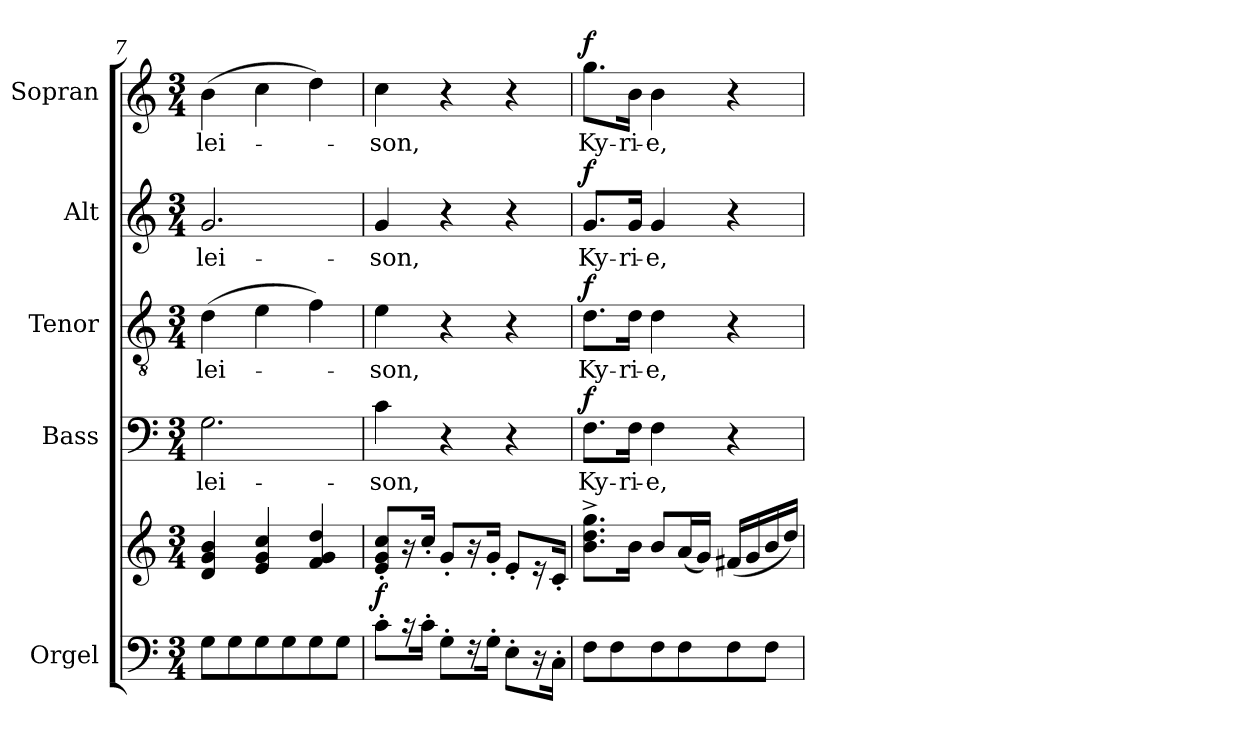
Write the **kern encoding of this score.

**kern	**kern	**dynam	**kern	**text	**dynam	**kern	**text	**dynam	**kern	**text	**dynam	**kern	**text	**dynam
*part5	*part5	*part5	*part4	*part4	*part4	*part3	*part3	*part3	*part2	*part2	*part2	*part1	*part1	*part1
*staff6	*staff5	*staff5/6	*staff4	*staff4	*staff4	*staff3	*staff3	*staff3	*staff2	*staff2	*staff2	*staff1	*staff1	*staff1
*I"Orgel	*	*	*I"Bass	*	*	*I"Tenor	*	*	*I"Alt	*	*	*I"Sopran	*	*
*I'Org.	*	*	*I'B.	*	*	*I'T.	*	*	*I'A.	*	*	*I'S.	*	*
*clefF4	*clefG2	*	*clefF4	*	*	*clefGv2	*	*	*clefG2	*	*	*clefG2	*	*
*k[]	*k[]	*	*k[]	*	*	*k[]	*	*	*k[]	*	*	*k[]	*	*
*C:	*C:	*	*C:	*	*	*C:	*	*	*C:	*	*	*C:	*	*
*M3/4	*M3/4	*	*M3/4	*	*	*M3/4	*	*	*M3/4	*	*	*M3/4	*	*
=7	=7	=7	=7	=7	=7	=7	=7	=7	=7	=7	=7	=7	=7	=7
!	!	!	!	!LO:LY:b	!	!	!LO:LY:b	!	!	!LO:LY:b	!	!	!LO:LY:b	!
8G\L	4d/ 4g/ 4b/	.	2.G\	-lei-	.	(>4d\	-lei-	.	2.g/	-lei-	.	(>4b\	-lei-	.
8G\	.	.	.	.	.	.	.	.	.	.	.	.	.	.
8G\	4e/ 4g/ 4cc/	.	.	.	.	4e\	.	.	.	.	.	4cc\	.	.
8G\	.	.	.	.	.	.	.	.	.	.	.	.	.	.
8G\	4f/ 4g/ 4dd/	.	.	.	.	4f\)	.	.	.	.	.	4dd\)	.	.
8G\J	.	.	.	.	.	.	.	.	.	.	.	.	.	.
=8	=8	=8	=8	=8	=8	=8	=8	=8	=8	=8	=8	=8	=8	=8
!	!	!LO:DY:b	!	!LO:LY:b	!	!	!LO:LY:b	!	!	!LO:LY:b	!	!	!LO:LY:b	!
8c'>\L	8e/'< 8g/'< 8cc/'<L	f	4c\	-son,	.	4e\	-son,	.	4g/	-son,	.	4cc\	-son,	.
16r	16r	.	.	.	.	.	.	.	.	.	.	.	.	.
16c'>\Jk	16cc'</Jk	.	.	.	.	.	.	.	.	.	.	.	.	.
8G'>\L	8g'</L	.	4r	.	.	4r	.	.	4r	.	.	4r	.	.
16r	16r	.	.	.	.	.	.	.	.	.	.	.	.	.
16G'>\Jk	16g'</Jk	.	.	.	.	.	.	.	.	.	.	.	.	.
8E'>\L	8e'</L	.	4r	.	.	4r	.	.	4r	.	.	4r	.	.
16r	16r	.	.	.	.	.	.	.	.	.	.	.	.	.
16C'>\Jk	16c'</Jk	.	.	.	.	.	.	.	.	.	.	.	.	.
=9	=9	=9	=9	=9	=9	=9	=9	=9	=9	=9	=9	=9	=9	=9
!	!	!	!	!LO:LY:b	!LO:DY:a	!	!LO:LY:b	!LO:DY:a	!	!LO:LY:b	!LO:DY:a	!	!LO:LY:b	!LO:DY:a
8F\L	8.b\^> 8.dd\^> 8.gg\^>L	.	8.F\L	Ky-	f	8.d\L	Ky-	f	8.g/L	Ky-	f	8.gg\L	Ky-	f
8F\	.	.	.	.	.	.	.	.	.	.	.	.	.	.
!	!	!	!	!LO:LY:b	!	!	!LO:LY:b	!	!	!LO:LY:b	!	!	!LO:LY:b	!
.	16b\Jk	.	16F\Jk	-ri-	.	16d\Jk	-ri-	.	16g/Jk	-ri-	.	16b\Jk	-ri-	.
!	!	!	!	!LO:LY:b	!	!	!LO:LY:b	!	!	!LO:LY:b	!	!	!LO:LY:b	!
8F\	8b/L	.	4F\	-e,	.	4d\	-e,	.	4g/	-e,	.	4b\	-e,	.
8F\	(<16a/L	.	.	.	.	.	.	.	.	.	.	.	.	.
.	16g/JJ)	.	.	.	.	.	.	.	.	.	.	.	.	.
8F\	(<16f#X/LL	.	4r	.	.	4r	.	.	4r	.	.	4r	.	.
.	16g/	.	.	.	.	.	.	.	.	.	.	.	.	.
8F\J	16b/	.	.	.	.	.	.	.	.	.	.	.	.	.
.	16dd/JJ)	.	.	.	.	.	.	.	.	.	.	.	.	.
=	=	=	=	=	=	=	=	=	=	=	=	=	=	=
*-	*-	*-	*-	*-	*-	*-	*-	*-	*-	*-	*-	*-	*-	*-
